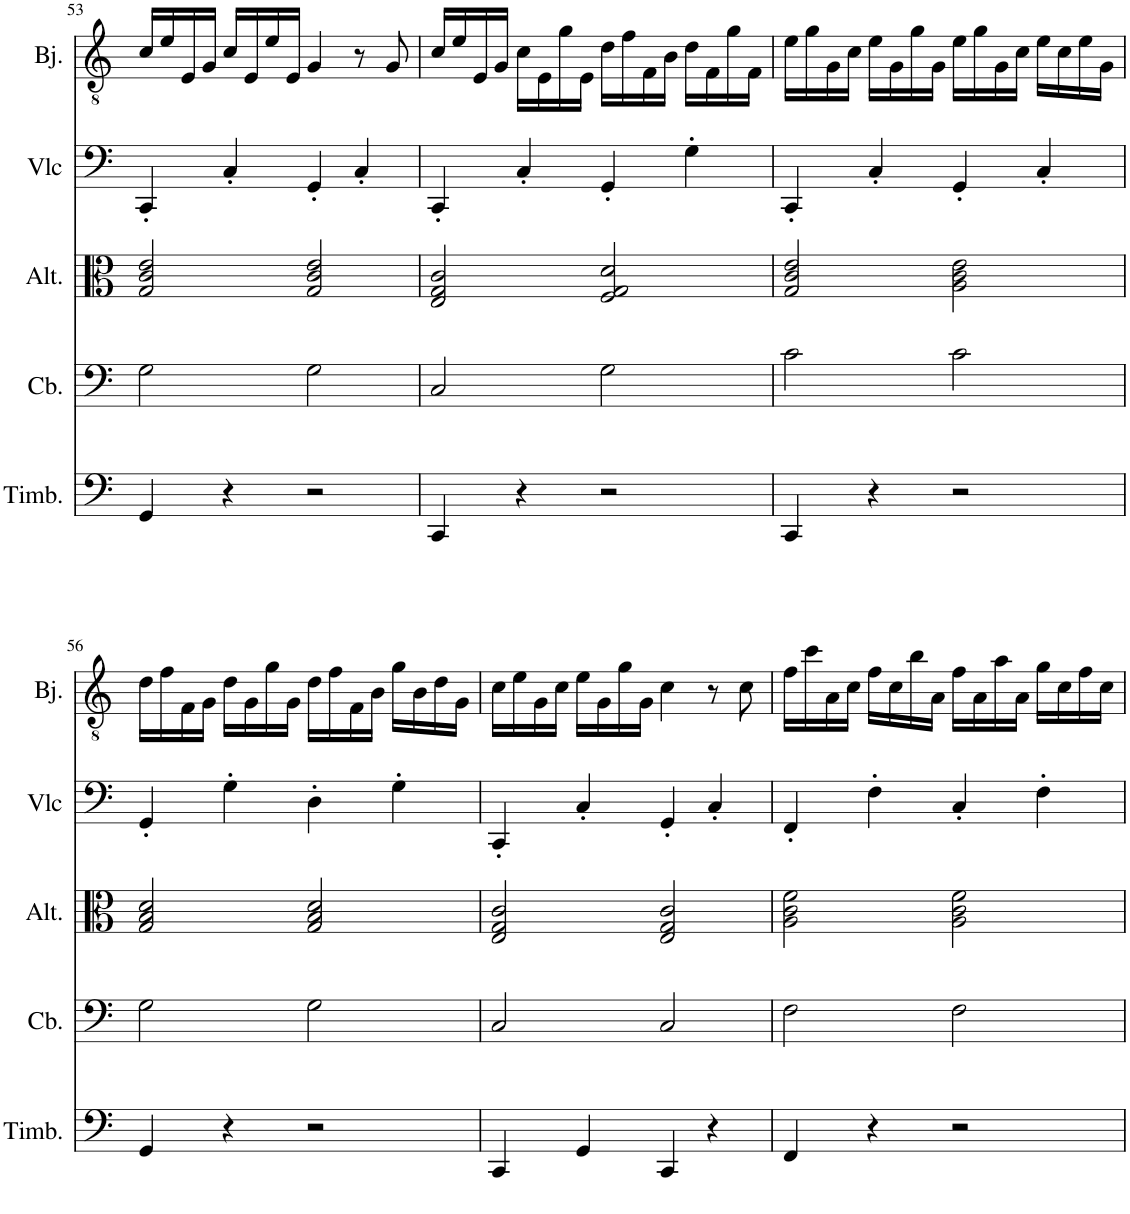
**kern	**kern	**kern	**kern	**kern
*part5	*part4	*part3	*part2	*part1
*staff5	*staff4	*staff3	*staff2	*staff1
*I"Timbales	*I"Contrebasse	*I"Altos	*I"Violoncelle	*I"Banjo
*I'Timb.	*I'Cb.	*I'Alt.	*I'Vlc	*I'Bj.
!!LO:PB:g=z
*clefF4	*clefF4	*clefC3	*clefF4	*clefGv2
*	*Trd7c12	*	*	*Trd7c12
*k[]	*k[]	*k[]	*k[]	*k[]
*M4/4	*M4/4	*M4/4	*M4/4	*M4/4
=53	=53	=53	=53	=53
4GG/	2G\	2G/ 2c/ 2e/	4CC'/	16c/LL
.	.	.	.	16e/
.	.	.	.	16E/
.	.	.	.	16G/JJ
4r	.	.	4C'/	16c/LL
.	.	.	.	16E/
.	.	.	.	16e/
.	.	.	.	16E/JJ
2r	2G\	2G/ 2c/ 2e/	4GG'/	4G/
.	.	.	4C'/	8r
.	.	.	.	8G/
=54	=54	=54	=54	=54
4CC/	2C/	2E/ 2G/ 2c/	4CC'/	16c/LL
.	.	.	.	16e/
.	.	.	.	16E/
.	.	.	.	16G/JJ
4r	.	.	4C'/	16c\LL
.	.	.	.	16E\
.	.	.	.	16g\
.	.	.	.	16E\JJ
2r	2G\	2F/ 2G/ 2d/	4GG'/	16d\LL
.	.	.	.	16f\
.	.	.	.	16F\
.	.	.	.	16B\JJ
.	.	.	4G'\	16d\LL
.	.	.	.	16F\
.	.	.	.	16g\
.	.	.	.	16F\JJ
=55	=55	=55	=55	=55
4CC/	2c\	2G/ 2c/ 2e/	4CC'/	16e\LL
.	.	.	.	16g\
.	.	.	.	16G\
.	.	.	.	16c\JJ
4r	.	.	4C'/	16e\LL
.	.	.	.	16G\
.	.	.	.	16g\
.	.	.	.	16G\JJ
2r	2c\	2A\ 2c\ 2e\	4GG'/	16e\LL
.	.	.	.	16g\
.	.	.	.	16G\
.	.	.	.	16c\JJ
.	.	.	4C'/	16e\LL
.	.	.	.	16c\
.	.	.	.	16e\
.	.	.	.	16G\JJ
!!LO:LB:g=z
=56	=56	=56	=56	=56
4GG/	2G\	2G/ 2B/ 2d/	4GG'/	16d\LL
.	.	.	.	16f\
.	.	.	.	16F\
.	.	.	.	16G\JJ
4r	.	.	4G'\	16d\LL
.	.	.	.	16G\
.	.	.	.	16g\
.	.	.	.	16G\JJ
2r	2G\	2G/ 2B/ 2d/	4D'\	16d\LL
.	.	.	.	16f\
.	.	.	.	16F\
.	.	.	.	16B\JJ
.	.	.	4G'\	16g\LL
.	.	.	.	16B\
.	.	.	.	16d\
.	.	.	.	16G\JJ
=57	=57	=57	=57	=57
4CC/	2C/	2E/ 2G/ 2c/	4CC'/	16c\LL
.	.	.	.	16e\
.	.	.	.	16G\
.	.	.	.	16c\JJ
4GG/	.	.	4C'/	16e\LL
.	.	.	.	16G\
.	.	.	.	16g\
.	.	.	.	16G\JJ
4CC/	2C/	2E/ 2G/ 2c/	4GG'/	4c\
4r	.	.	4C'/	8r
.	.	.	.	8c\
=58	=58	=58	=58	=58
4FF/	2F\	2A\ 2c\ 2f\	4FF'/	16f\LL
.	.	.	.	16cc\
.	.	.	.	16A\
.	.	.	.	16c\JJ
4r	.	.	4F'\	16f\LL
.	.	.	.	16c\
.	.	.	.	16b\
.	.	.	.	16A\JJ
2r	2F\	2A\ 2c\ 2f\	4C'/	16f\LL
.	.	.	.	16A\
.	.	.	.	16a\
.	.	.	.	16A\JJ
.	.	.	4F'\	16g\LL
.	.	.	.	16c\
.	.	.	.	16f\
.	.	.	.	16c\JJ
=	=	=	=	=
*-	*-	*-	*-	*-
